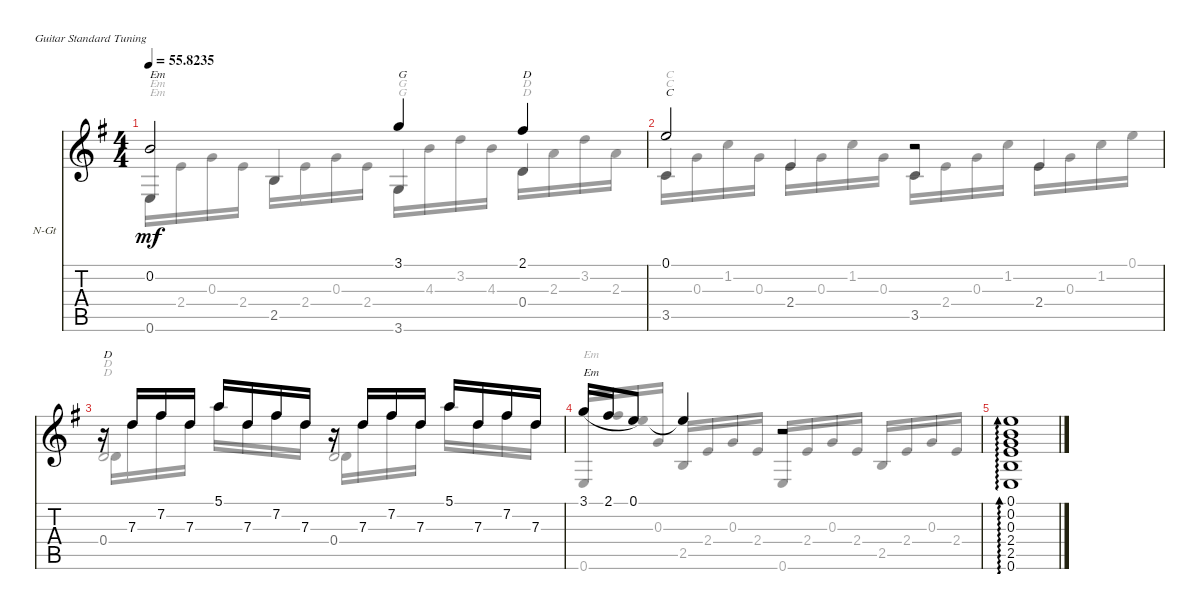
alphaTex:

\defaultSystemsLayout 4
\bracketExtendMode nobrackets
\firstSystemTrackNameOrientation horizontal
\otherSystemsTrackNameOrientation horizontal
\track ("Nylon Guitar" "N-Gt") {instrument acousticguitarnylon}
\staff {score tabs}
\tuning (E4 B3 G3 D3 A2 E2)
\voice
\ts (4 4)
\tempo
55.8235
\accidentals auto
\clef g2
\ottava regular
\simile none
\ks eminor
0.2.2{txt "Em" dy mf} 3.1.4{txt "G"} 2.1.4{txt "D"} |
0.1.2{txt "C"} r.2 |
r.16{txt "D"} 7.3.16 7.2.16 7.3.16 5.1.16 7.3.16 7.2.16 7.3.16 r.16 7.3.16 7.2.16 7.3.16 5.1.16 7.3.16 7.2.16 7.3.16 |
3.1.16{txt "Em" legatoorigin} 2.1.16{legatoorigin} 0.1.8 0.1{t}.4 r.2 |
(0.1 0.6 2.5 2.4 0.3 0.2).1{ad 0}
\voice
\clef g2
\ottava regular
\simile none
\ks eminor
0.6.4{txt "Em" dy mf beam invert} 2.5.4{beam invert} 3.6.4{txt "G" beam invert} 0.4.4{txt "D" beam invert} |
3.5.4{txt "C" beam invert} 2.4.4{beam invert} 3.5.4{beam invert} 2.4.4{beam invert} |
0.4.2{txt "D" beam invert} 0.4.2{beam invert} |
|
\voice
\clef g2
\ottava regular
\simile none
\ks eminor
0.6.16{txt "Em" dy mf} 2.4.16 0.3.16 2.4.16 2.5.16 2.4.16 0.3.16 2.4.16 3.6.16{txt "G"} 4.3.16 3.2.16 4.3.16 0.4.16{txt "D"} 2.3.16 3.2.16 2.3.16 |
3.5.16{txt "C"} 0.3.16 1.2.16 0.3.16 2.4.16 0.3.16 1.2.16 0.3.16 3.5.16 2.4.16 0.3.16 1.2.16 2.4.16 0.3.16 1.2.16 0.1.16 |
0.4.16{txt "D"} 7.3.16 7.2.16 7.3.16 5.1.16 7.3.16 7.2.16 7.3.16 0.4.16 7.3.16 7.2.16 7.3.16 5.1.16 7.3.16 7.2.16 7.3.16 |
0.6.16{txt "Em" beam invert} 2.1.16 0.1.16 0.3.16 2.5.16{beam invert} 2.4.16 0.3.16 2.4.16 0.6.16{beam invert} 2.4.16 0.3.16 2.4.16 2.5.16{beam invert} 2.4.16 0.3.16 2.4.16 |
